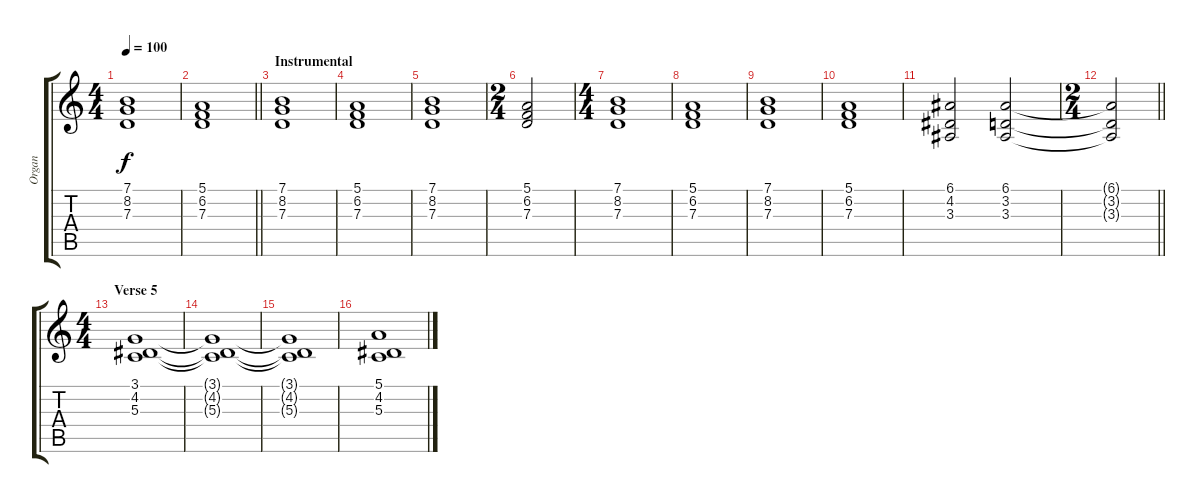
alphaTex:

\track ("Organ" "Organ") {instrument percussiveorgan}
\staff {score tabs}
\tuning (E4 B3 G3 D3 A2 E2) {hide}
\ts (4 4)
\tempo 100
\clef g2
\ks c
(7.1 8.2 7.3).1{dy f} |
\barLineRight lightlight
(5.1 6.2 7.3).1 |
\section ("" "Instrumental")
(7.1 8.2 7.3).1 |
(5.1 6.2 7.3).1 |
(7.1 8.2 7.3).1 |
\ts (2 4)
(5.1 6.2 7.3).2 |
\ts (4 4)
(7.1 8.2 7.3).1 |
(5.1 6.2 7.3).1 |
(7.1 8.2 7.3).1 |
(5.1 6.2 7.3).1 |
(6.1 4.2 3.3).2 (6.1 3.2 3.3).2 |
\ts (2 4)
\barLineRight lightlight
(6.1{t} 3.2{t} 3.3{t}).2 |
\ts (4 4)
\section ("" "Verse 5")
(3.1 4.2 5.3).1 |
(3.1{t} 4.2{t} 5.3{t}).1 |
(3.1{t} 4.2{t} 5.3{t}).1 |
(5.1 4.2 5.3).1
